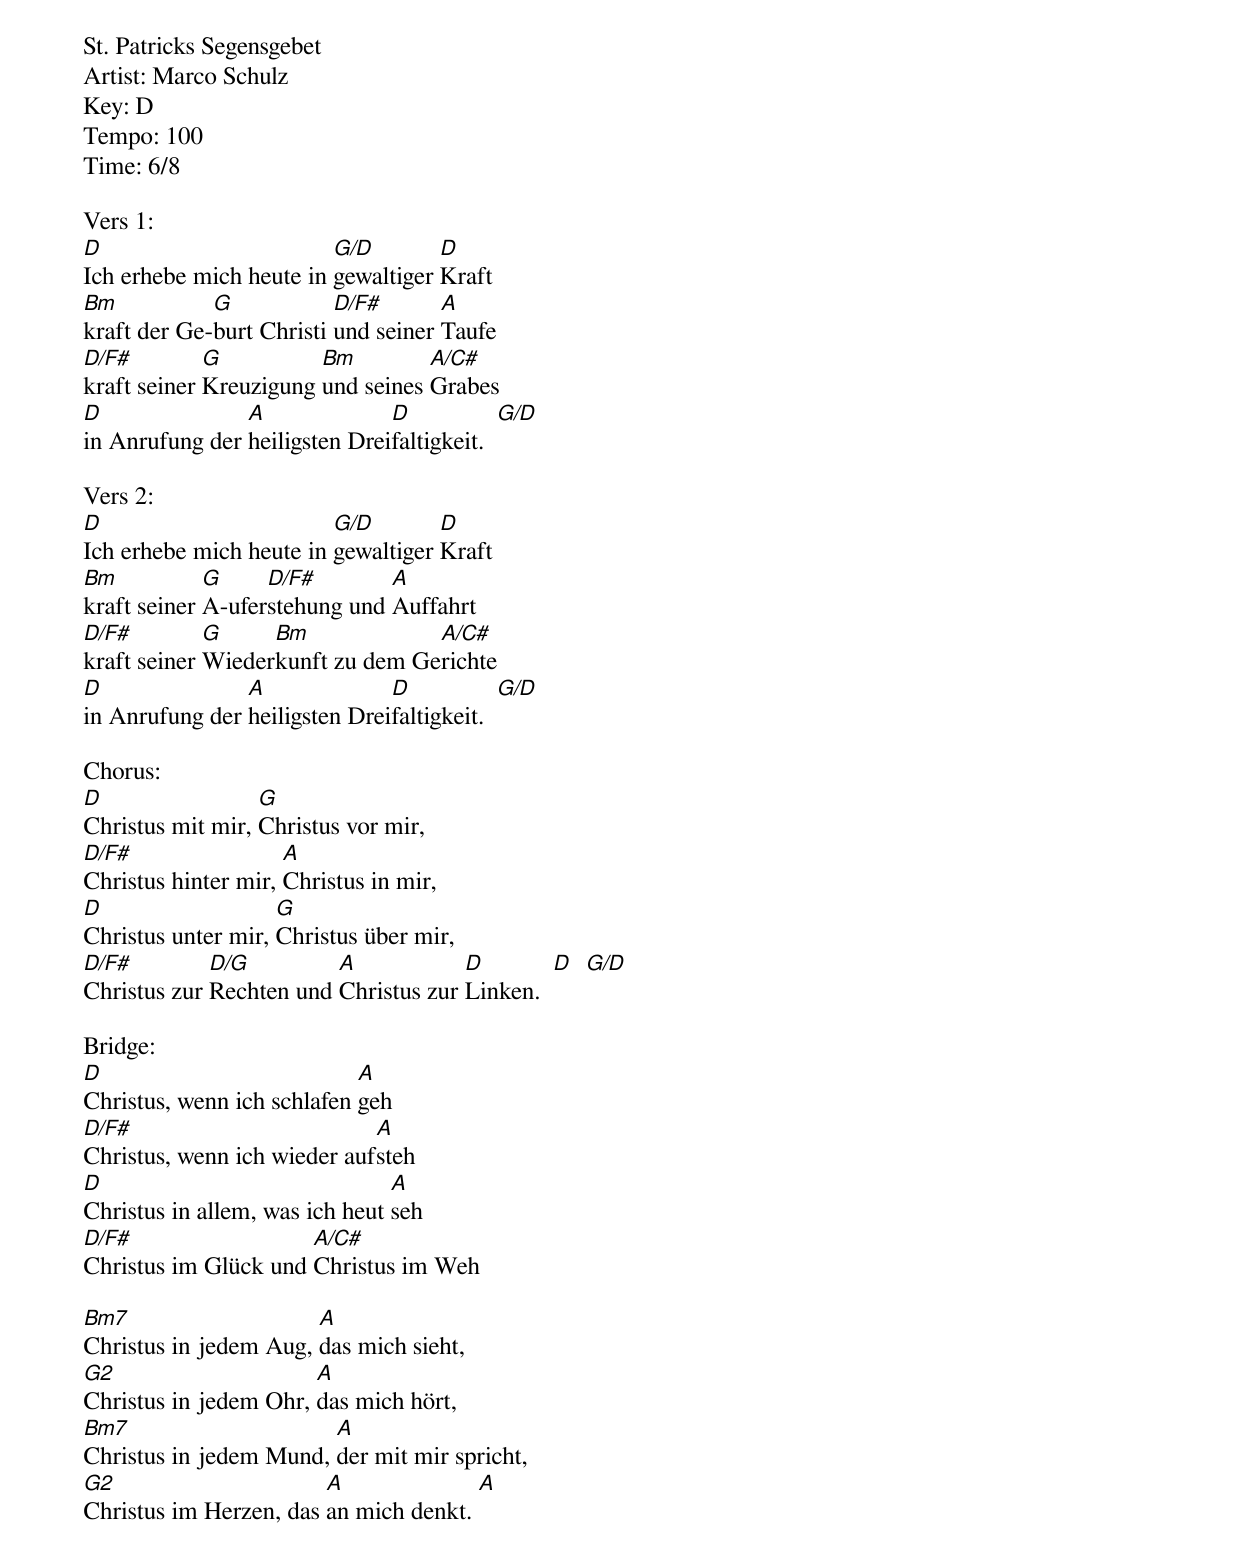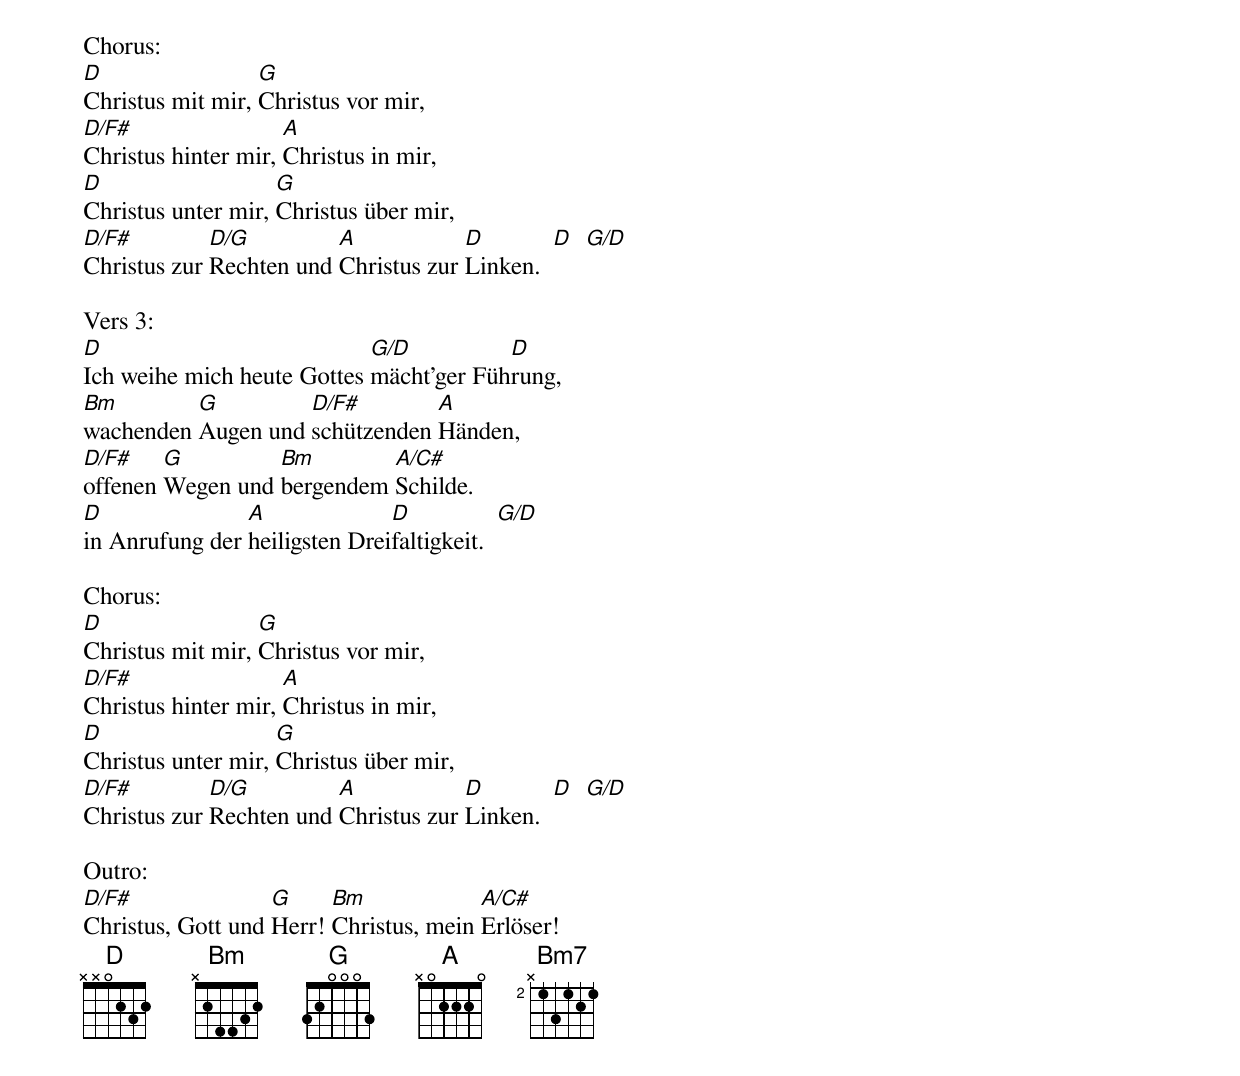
St. Patricks Segensgebet
Artist: Marco Schulz
Key: D
Tempo: 100
Time: 6/8

Vers 1:
[D]Ich erhebe mich heute in [G/D]gewaltiger [D]Kraft
[Bm]kraft der Ge-[G]burt Christi [D/F#]und seiner [A]Taufe
[D/F#]kraft seiner [G]Kreuzigung [Bm]und seines [A/C#]Grabes
[D]in Anrufung der [A]heiligsten Drei[D]faltigkeit.  [G/D]

Vers 2:
[D]Ich erhebe mich heute in [G/D]gewaltiger [D]Kraft
[Bm]kraft seiner [G]A-ufer[D/F#]stehung und [A]Auffahrt
[D/F#]kraft seiner [G]Wieder[Bm]kunft zu dem Ge[A/C#]richte
[D]in Anrufung der [A]heiligsten Drei[D]faltigkeit.  [G/D]

Chorus:
[D]Christus mit mir, [G]Christus vor mir,
[D/F#]Christus hinter mir, [A]Christus in mir,
[D]Christus unter mir, [G]Christus über mir,
[D/F#]Christus zur [D/G]Rechten und [A]Christus zur [D]Linken.  [D]  [G/D]

Bridge:
[D]Christus, wenn ich schlafen [A]geh
[D/F#]Christus, wenn ich wieder auf[A]steh
[D]Christus in allem, was ich heut [A]seh
[D/F#]Christus im Glück und [A/C#]Christus im Weh

[Bm7]Christus in jedem Aug, [A]das mich sieht,
[G2]Christus in jedem Ohr, [A]das mich hört,
[Bm7]Christus in jedem Mund, [A]der mit mir spricht,
[G2]Christus im Herzen, das [A]an mich denkt. [A]

Chorus:
[D]Christus mit mir, [G]Christus vor mir,
[D/F#]Christus hinter mir, [A]Christus in mir,
[D]Christus unter mir, [G]Christus über mir,
[D/F#]Christus zur [D/G]Rechten und [A]Christus zur [D]Linken.  [D]  [G/D]

Vers 3:
[D]Ich weihe mich heute Gottes [G/D]mächt'ger Füh[D]rung,
[Bm]wachenden [G]Augen und [D/F#]schützenden [A]Händen,
[D/F#]offenen [G]Wegen und [Bm]bergendem [A/C#]Schilde.
[D]in Anrufung der [A]heiligsten Drei[D]faltigkeit.  [G/D]

Chorus:
[D]Christus mit mir, [G]Christus vor mir,
[D/F#]Christus hinter mir, [A]Christus in mir,
[D]Christus unter mir, [G]Christus über mir,
[D/F#]Christus zur [D/G]Rechten und [A]Christus zur [D]Linken.  [D]  [G/D]

Outro:
[D/F#]Christus, Gott und [G]Herr! [Bm]Christus, mein [A/C#]Erlöser!
